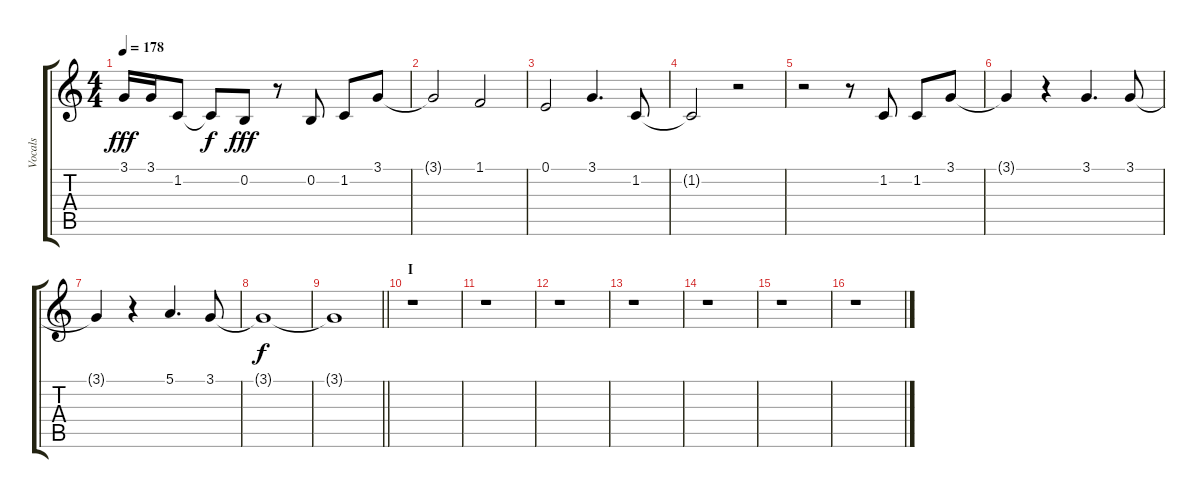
\track ("Vocals" "Vocals") {instrument voiceoohs}
\staff {score tabs}
\tuning (E4 B3 G3 D3 A2 E2) {hide}
\ts (4 4)
\tempo 178
\clef g2
\ks c
3.1{t}.16{dy fff} 3.1.16 1.2.8 1.2{t}.8{dy f} 0.2.8{dy fff} r.8 0.2.8 1.2.8 3.1.8 |
3.1{t}.2 1.1.2 |
0.1.2 3.1.4{d} 1.2.8 |
1.2{t}.2 r.2 |
r.2 r.8 1.2.8 1.2.8 3.1.8 |
3.1{t}.4 r.4 3.1.4{d} 3.1.8 |
3.1{t}.4 r.4 5.1.4{d} 3.1.8 |
3.1{t}.1{dy f} |
\barLineRight lightlight
3.1{t}.1 |
\section ("" "I")
r.1 |
r.1 |
r.1 |
r.1 |
r.1 |
r.1 |
r.1
